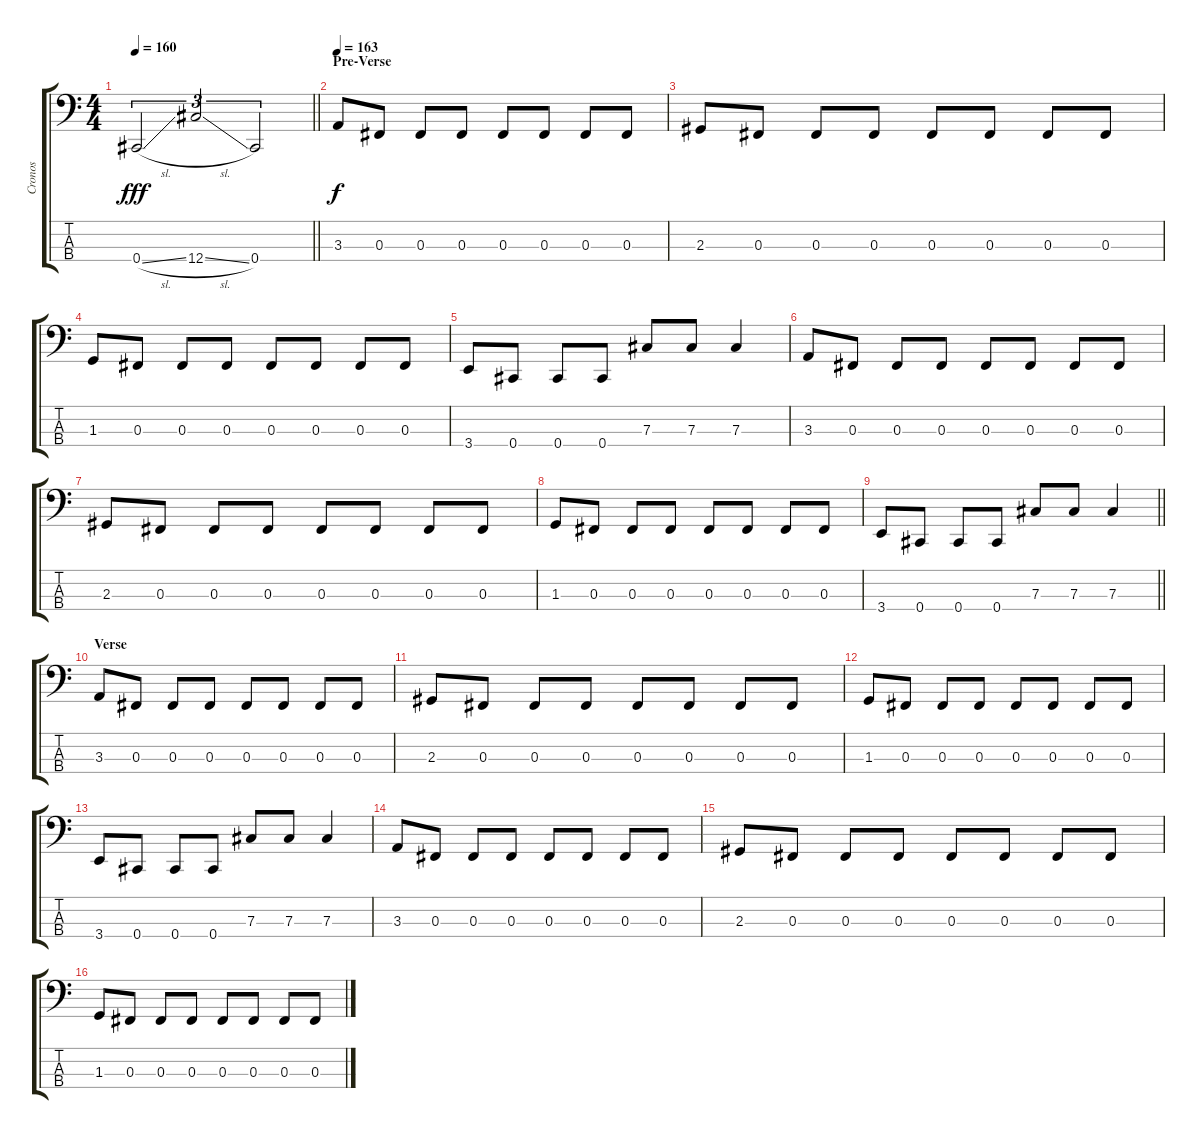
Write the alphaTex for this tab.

\track ("Cronos" "Cronos") {instrument electricbasspick}
\staff {score tabs}
\tuning (E2 B1 Gb1 Db1) {hide}
\ts (4 4)
\tempo 160
\clef f4
\barLineRight lightlight
\ks c
0.4{sl}.2{tu (3 2) dy fff} 12.4{sl}.2{tu (3 2)} 0.4.2{tu (3 2)} |
\section ("" "Pre-Verse")
\tempo 163
3.3.8{dy f} 0.3.8 0.3.8 0.3.8 0.3.8 0.3.8 0.3.8 0.3.8 |
2.3.8 0.3.8 0.3.8 0.3.8 0.3.8 0.3.8 0.3.8 0.3.8 |
1.3.8 0.3.8 0.3.8 0.3.8 0.3.8 0.3.8 0.3.8 0.3.8 |
3.4.8 0.4.8 0.4.8 0.4.8 7.3.8 7.3.8 7.3.4 |
3.3.8 0.3.8 0.3.8 0.3.8 0.3.8 0.3.8 0.3.8 0.3.8 |
2.3.8 0.3.8 0.3.8 0.3.8 0.3.8 0.3.8 0.3.8 0.3.8 |
1.3.8 0.3.8 0.3.8 0.3.8 0.3.8 0.3.8 0.3.8 0.3.8 |
\barLineRight lightlight
3.4.8 0.4.8 0.4.8 0.4.8 7.3.8 7.3.8 7.3.4 |
\section ("" "Verse")
3.3.8 0.3.8 0.3.8 0.3.8 0.3.8 0.3.8 0.3.8 0.3.8 |
2.3.8 0.3.8 0.3.8 0.3.8 0.3.8 0.3.8 0.3.8 0.3.8 |
1.3.8 0.3.8 0.3.8 0.3.8 0.3.8 0.3.8 0.3.8 0.3.8 |
3.4.8 0.4.8 0.4.8 0.4.8 7.3.8 7.3.8 7.3.4 |
3.3.8 0.3.8 0.3.8 0.3.8 0.3.8 0.3.8 0.3.8 0.3.8 |
2.3.8 0.3.8 0.3.8 0.3.8 0.3.8 0.3.8 0.3.8 0.3.8 |
1.3.8 0.3.8 0.3.8 0.3.8 0.3.8 0.3.8 0.3.8 0.3.8
